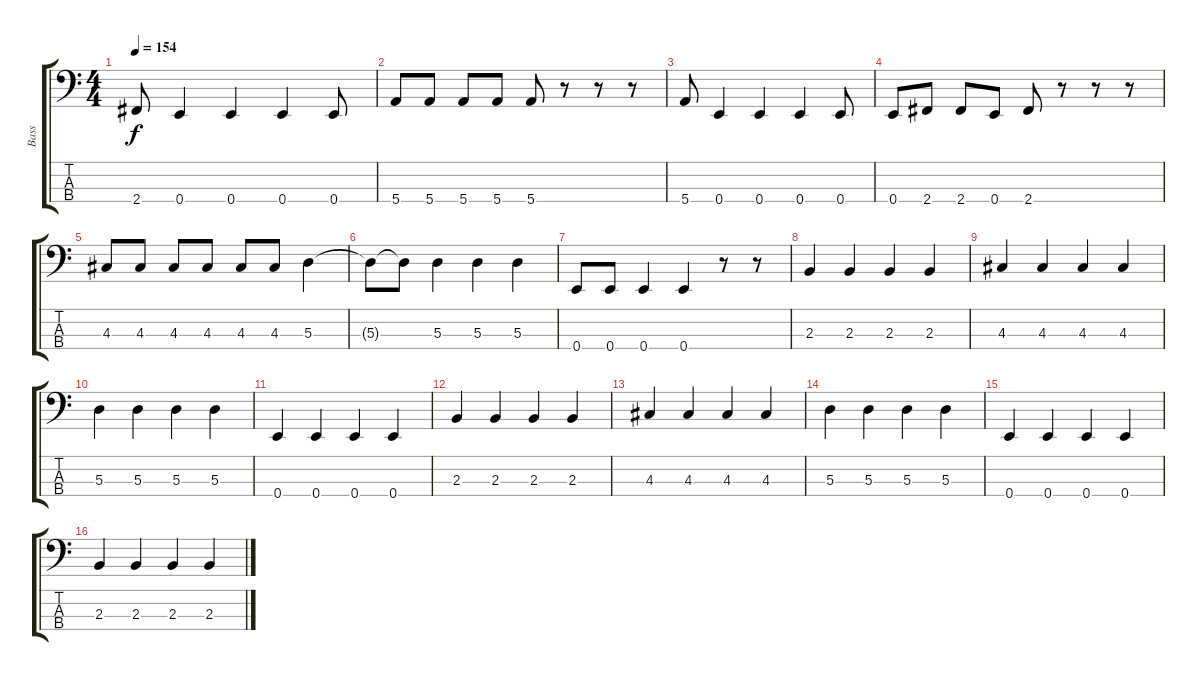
\track ("Bass" "Bass") {instrument electricbassfinger}
\staff {score tabs}
\tuning (G2 D2 A1 E1) {hide}
\ts (4 4)
\tempo 154
\clef f4
\ks c
2.4.8{dy f} 0.4.4 0.4.4 0.4.4 0.4.8 |
5.4.8 5.4.8 5.4.8 5.4.8 5.4.8 r.8 r.8 r.8 |
5.4.8 0.4.4 0.4.4 0.4.4 0.4.8 |
0.4.8 2.4.8 2.4.8 0.4.8 2.4.8 r.8 r.8 r.8 |
4.3.8 4.3.8 4.3.8 4.3.8 4.3.8 4.3.8 5.3.4 |
5.3{t}.8 5.3{t}.8 5.3.4 5.3.4 5.3.4 |
0.4.8 0.4.8 0.4.4 0.4.4 r.8 r.8 |
2.3.4 2.3.4 2.3.4 2.3.4 |
4.3.4 4.3.4 4.3.4 4.3.4 |
5.3.4 5.3.4 5.3.4 5.3.4 |
0.4.4 0.4.4 0.4.4 0.4.4 |
2.3.4 2.3.4 2.3.4 2.3.4 |
4.3.4 4.3.4 4.3.4 4.3.4 |
5.3.4 5.3.4 5.3.4 5.3.4 |
0.4.4 0.4.4 0.4.4 0.4.4 |
2.3.4 2.3.4 2.3.4 2.3.4
